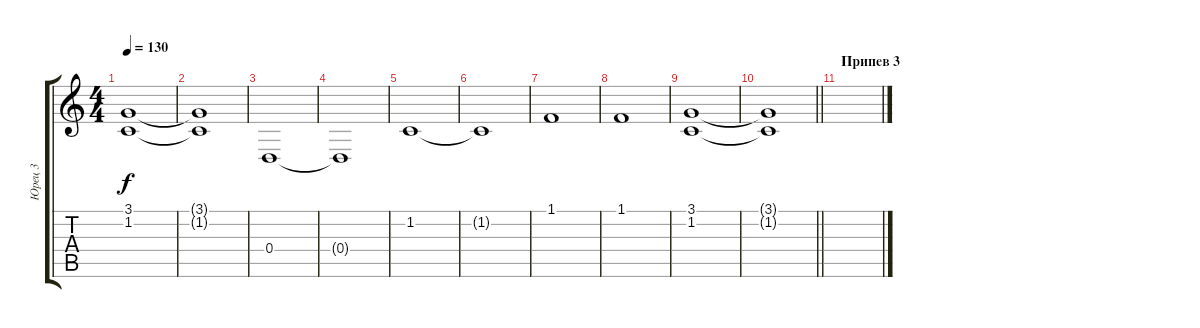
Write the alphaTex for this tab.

\track ("Юрец 3" "Юрец 3") {instrument pad4choir}
\staff {score tabs}
\tuning (E4 B3 G3 D3 A2 E2) {hide}
\ts (4 4)
\tempo 130
\clef g2
\ks c
(3.1 1.2).1{dy f} |
(3.1{t} 1.2{t}).1 |
0.4.1 |
0.4{t}.1 |
1.2.1 |
1.2{t}.1 |
1.1.1 |
1.1.1 |
(3.1 1.2).1 |
\barLineRight lightlight
(3.1{t} 1.2{t}).1 |
\section ("" "Припев 3")
